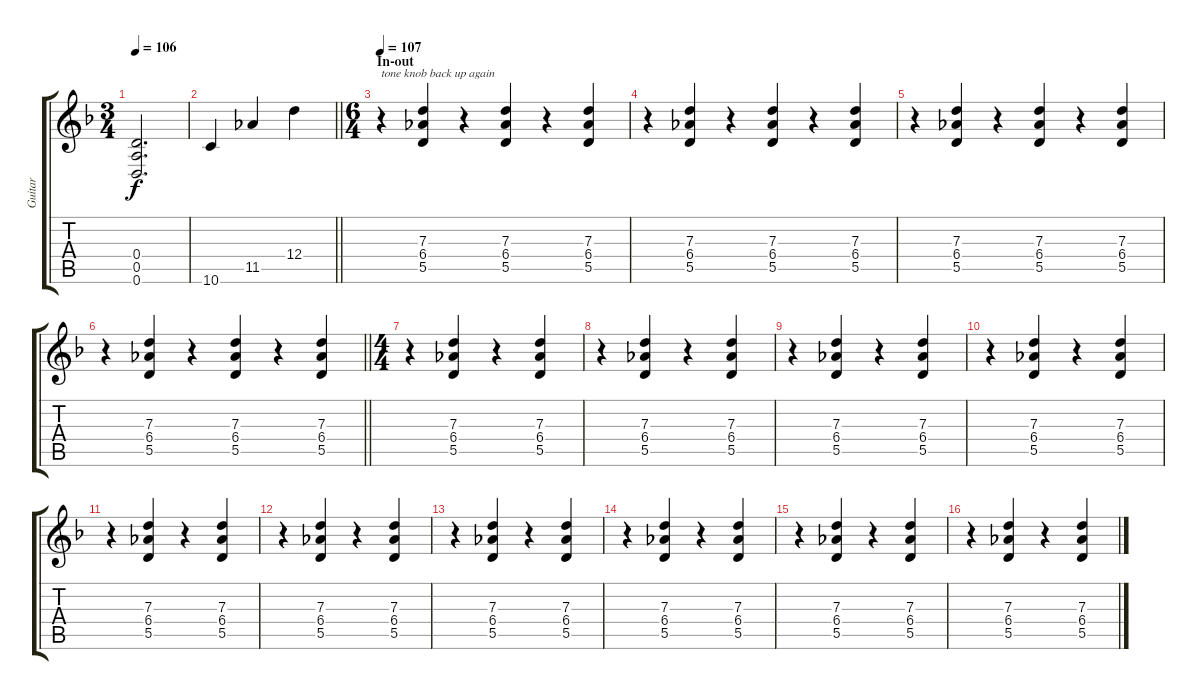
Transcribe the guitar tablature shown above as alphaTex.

\track ("Guitar" "Guitar") {instrument distortionguitar}
\staff {score tabs}
\tuning (E4 B3 G3 D3 A2 D2) {hide}
\ts (3 4)
\tempo 106
\clef g2
\ks dminor
(0.4 0.5 0.6).2{d dy f} |
\barLineRight lightlight
10.6.4 11.5.4 12.4.4 |
\ts (6 4)
\section ("" "In-out")
\tempo 107
r.4{txt "tone knob back up again"} (7.3 6.4 5.5).4 r.4 (7.3 6.4 5.5).4 r.4 (7.3 6.4 5.5).4 |
r.4 (7.3 6.4 5.5).4 r.4 (7.3 6.4 5.5).4 r.4 (7.3 6.4 5.5).4 |
r.4 (7.3 6.4 5.5).4 r.4 (7.3 6.4 5.5).4 r.4 (7.3 6.4 5.5).4 |
\barLineRight lightlight
r.4 (7.3 6.4 5.5).4 r.4 (7.3 6.4 5.5).4 r.4 (7.3 6.4 5.5).4 |
\ts (4 4)
r.4 (7.3 6.4 5.5).4 r.4 (7.3 6.4 5.5).4 |
r.4 (7.3 6.4 5.5).4 r.4 (7.3 6.4 5.5).4 |
r.4 (7.3 6.4 5.5).4 r.4 (7.3 6.4 5.5).4 |
r.4 (7.3 6.4 5.5).4 r.4 (7.3 6.4 5.5).4 |
r.4 (7.3 6.4 5.5).4 r.4 (7.3 6.4 5.5).4 |
r.4 (7.3 6.4 5.5).4 r.4 (7.3 6.4 5.5).4 |
r.4 (7.3 6.4 5.5).4 r.4 (7.3 6.4 5.5).4 |
r.4 (7.3 6.4 5.5).4 r.4 (7.3 6.4 5.5).4 |
r.4 (7.3 6.4 5.5).4 r.4 (7.3 6.4 5.5).4 |
r.4 (7.3 6.4 5.5).4 r.4 (7.3 6.4 5.5).4
